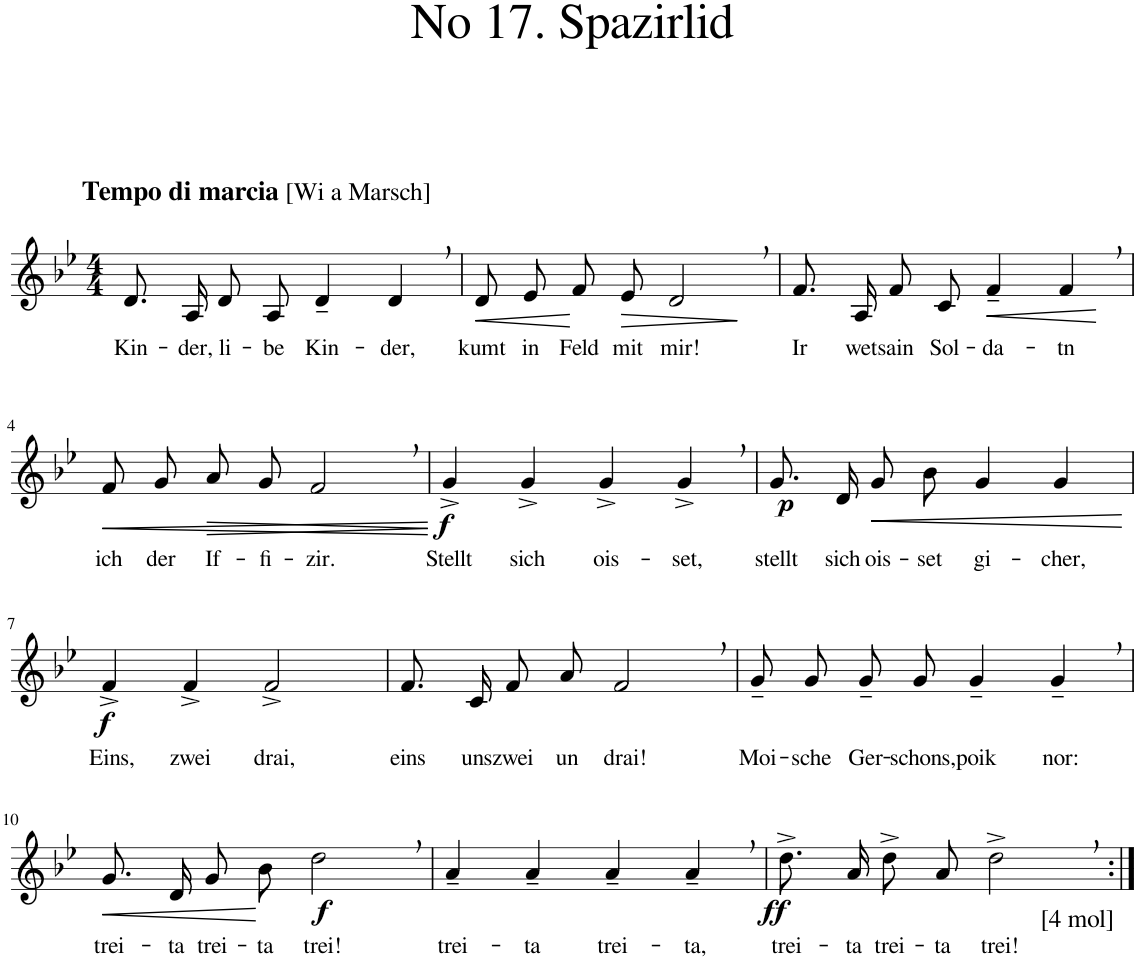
**kern	**text	**dynam
*part1	*part1	*part1
*staff1	*staff1	*staff1
*I"Klavier	*	*
*I'Klav.	*	*
*clefG2	*	*
*k[b-e-]	*	*
*M4/4	*	*
=1	=1	=1
!LO:TX:a:B:t=Tempo di marcia	!	!
!LO:TX:a:t=[Wi a Marsch]	!	!
!	!LO:LY:b	!
8.d/L	Kin-	.
!	!LO:LY:b	!
16A/Jk	-der,	.
!	!LO:LY:b	!
8d/L	li-	.
!	!LO:LY:b	!
8A/J	-be	.
!	!LO:LY:b	!
4d~/	Kin-	.
!	!LO:LY:b	!
4d,/	-der,	.
=2	=2	=2
!	!LO:LY:b	!LO:HP:b
8d/L	kumt	<
!	!LO:LY:b	!
8e-/J	in	.
!	!LO:LY:b	!
8f/L	Feld	.
!	!LO:LY:b	!LO:HP:b
8e-/J	mit	>
!	!LO:LY:b	!
2d,/	mir!	.
.	.	[ ]
=3	=3	=3
!	!LO:LY:b	!
8.f/L	Ir	.
!	!LO:LY:b	!
16A/Jk	wet	.
!	!LO:LY:b	!
8f/L	sain	.
!	!LO:LY:b	!
8c/J	Sol-	.
!	!LO:LY:b	!LO:HP:b
4f~/	-da-	<
!	!LO:LY:b	!
4f,/	-tn	.
.	.	[
!!LO:LB:g=z
=4	=4	=4
!	!LO:LY:b	!LO:HP:b
8f/L	ich	<
!	!LO:LY:b	!
8g/J	der	.
!	!LO:LY:b	!LO:HP:b
8a/L	If-	>
!	!LO:LY:b	!
8g/J	-fi-	.
!	!LO:LY:b	!
2f,/	-zir.	.
.	.	[ ]
=5	=5	=5
!	!LO:LY:b	!LO:DY:b
4g^/	Stellt	f
!	!LO:LY:b	!
4g^/	sich	.
!	!LO:LY:b	!
4g^/	ois-	.
!	!LO:LY:b	!
4g^,/	-set,	.
=6	=6	=6
!	!LO:LY:b	!LO:DY:b
8.g/L	stellt	p
!	!LO:LY:b	!
16d/Jk	sich	.
!	!LO:LY:b	!LO:HP:b
8g/L	ois-	<
!	!LO:LY:b	!
8b-/J	-set	.
!	!LO:LY:b	!
4g/	gi-	.
!	!LO:LY:b	!
4g/	-cher,	.
.	.	[
!!LO:LB:g=z
=7	=7	=7
!	!LO:LY:b	!LO:DY:b
4f^/	Eins,	f
!	!LO:LY:b	!
4f^/	zwei	.
!	!LO:LY:b	!
2f^/	drai,	.
=8	=8	=8
!	!LO:LY:b	!
8.f/L	eins	.
!	!LO:LY:b	!
16c/Jk	uns	.
!	!LO:LY:b	!
8f/L	zwei	.
!	!LO:LY:b	!
8a/J	un	.
!	!LO:LY:b	!
2f,/	drai!	.
=9	=9	=9
!	!LO:LY:b	!
8g~/L	Moi-	.
!	!LO:LY:b	!
8g/J	-sche	.
!	!LO:LY:b	!
8g~/L	Ger-	.
!	!LO:LY:b	!
8g/J	-schons,	.
!	!LO:LY:b	!
4g~/	poik	.
!	!LO:LY:b	!
4g~,/	nor:	.
!!LO:LB:g=z
=10	=10	=10
!	!LO:LY:b	!LO:HP:b
8.g/L	trei-	<
!	!LO:LY:b	!
16d/Jk	-ta	.
!	!LO:LY:b	!
8g/L	trei-	.
!	!LO:LY:b	!
8b-/J	-ta	.
!	!LO:LY:b	!LO:DY:b
2dd,\	trei!	f
.	.	[
=11	=11	=11
!	!LO:LY:b	!
4a~/	trei-	.
!	!LO:LY:b	!
4a~/	-ta	.
!	!LO:LY:b	!
4a~/	trei-	.
!	!LO:LY:b	!
4a~,/	-ta,	.
=12	=12	=12
!	!LO:LY:b	!LO:DY:b
8.dd^\L	trei-	ff
!	!LO:LY:b	!
16a\Jk	-ta	.
!	!LO:LY:b	!
8dd^\L	trei-	.
!	!LO:LY:b	!
8a\J	-ta	.
!LO:TX:b:t=[4 mol]	!	!
!	!LO:LY:b	!
2dd^,\	trei!	.
=:|!	=:|!	=:|!
*-	*-	*-
